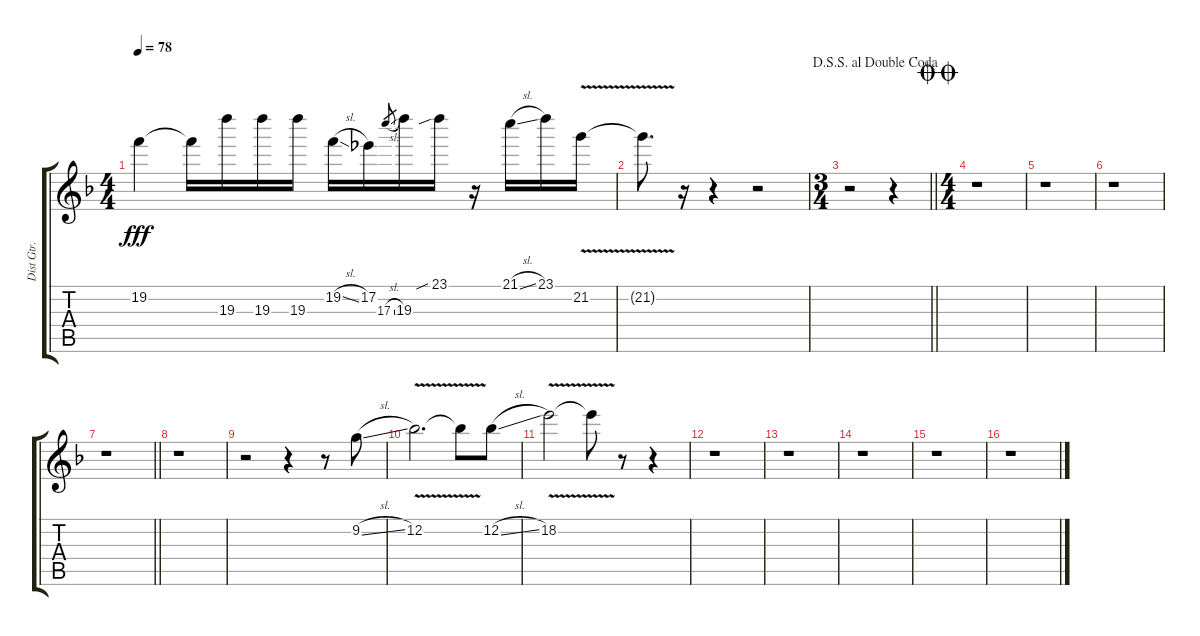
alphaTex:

\track (" Dist Gtr. Tuned DAEGBbEb" " Dist Gtr.") {instrument distortionguitar}
\staff {score tabs}
\tuning (Eb4 Bb3 G4 E4 A3 D3) {hide}
\ts (4 4)
\tempo 78
\clef g2
\ks f
19.2{t}.4{dy fff} 19.2{t}.16 19.3.16 19.3.16 19.3.16 19.2{sl}.16 17.2.16 17.3{sl}.8{gr} 19.3.16 23.1{sib}.16 r.16 21.1{sl}.16 23.1.16 21.2{v}.16 |
21.2{v t}.8{d} r.16 r.4 r.2 |
\ts (3 4)
\jump dalsegnosegnoaldoublecoda
\barLineRight lightlight
r.2 r.4 |
\ts (4 4)
\jump doublecoda
r.1 |
r.1 |
r.1 |
\barLineRight lightlight
r.1 |
r.1 |
r.2 r.4 r.8 9.2{sl}.8 |
12.2{v}.2{d} 12.2{v t}.8 12.2{sl}.8 |
18.2{v}.2 18.2{v t}.8 r.8 r.4 |
r.1 |
r.1 |
r.1 |
r.1 |
r.1
